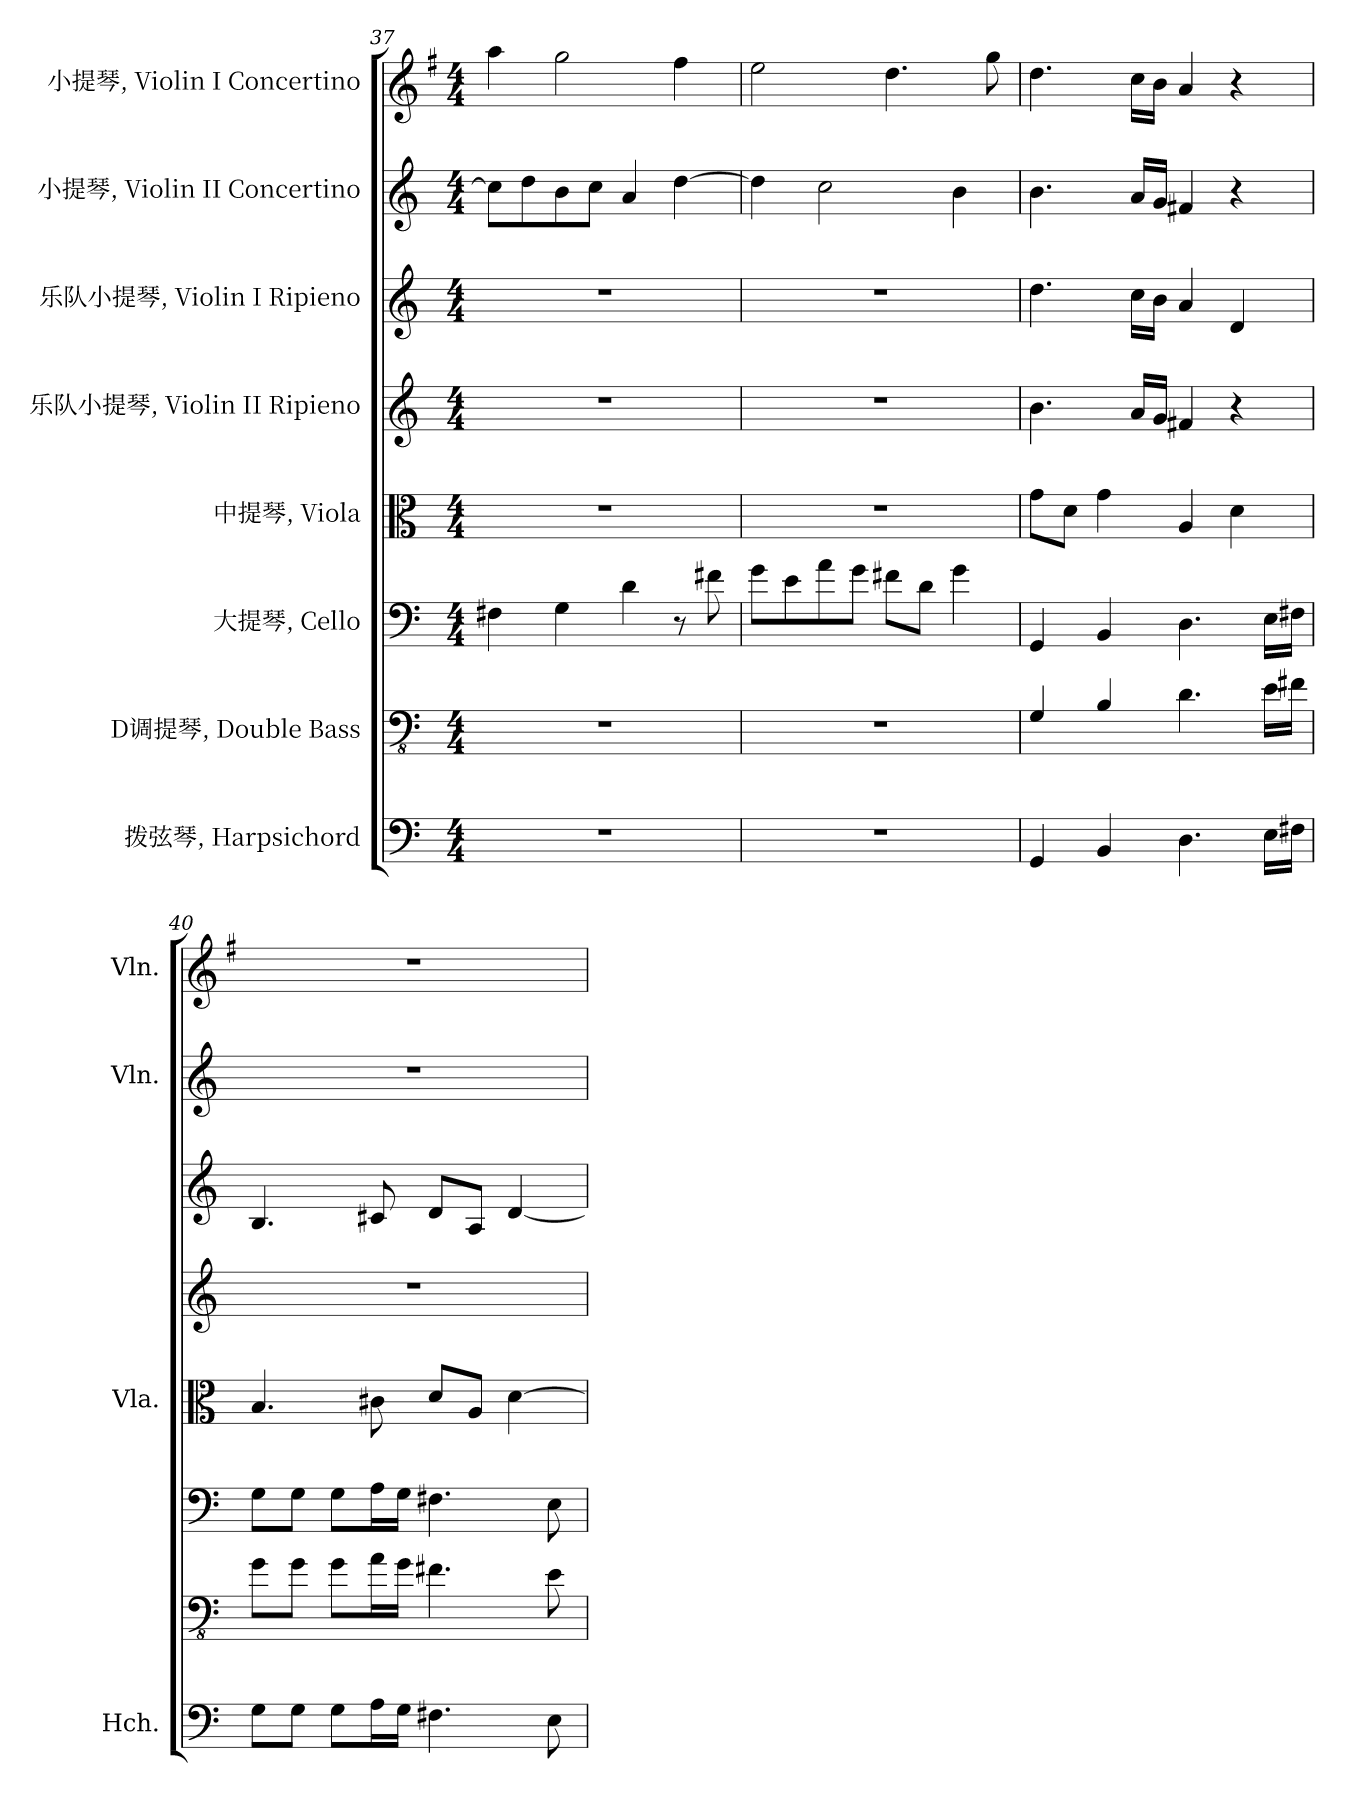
**kern	**kern	**kern	**kern	**kern	**kern	**kern	**kern
*part8	*part7	*part6	*part5	*part4	*part3	*part2	*part1
*staff8	*staff7	*staff6	*staff5	*staff4	*staff3	*staff2	*staff1
*I"拨弦琴, Harpsichord	*I"D调提琴, Double Bass	*I"大提琴, Cello	*I"中提琴, Viola	*I"乐队小提琴, Violin II Ripieno	*I"乐队小提琴, Violin I Ripieno	*I"小提琴, Violin II Concertino	*I"小提琴, Violin I Concertino
*I'Hch.	*	*	*I'Vla.	*	*	*I'Vln.	*I'Vln.
*clefF4	*clefFv4	*clefF4	*clefC3	*clefG2	*clefG2	*clefG2	*clefG2
*	*ITrd7c12	*	*	*	*	*	*
*k[]	*k[]	*k[]	*k[]	*k[]	*k[]	*k[]	*k[f#]
*M4/4	*M4/4	*M4/4	*M4/4	*M4/4	*M4/4	*M4/4	*M4/4
=37	=37	=37	=37	=37	=37	=37	=37
1r	1r	4F#X\	1r	1r	1r	8cc\L]	4aa\
.	.	.	.	.	.	8dd\	.
.	.	4G\	.	.	.	8b\	2gg\
.	.	.	.	.	.	8cc\J	.
.	.	4d\	.	.	.	4a/	.
.	.	8r	.	.	.	[4dd\	4ff#\
.	.	8f#X\	.	.	.	.	.
=38	=38	=38	=38	=38	=38	=38	=38
1r	1r	8g\L	1r	1r	1r	4dd\]	2ee\
.	.	8e\	.	.	.	.	.
.	.	8a\	.	.	.	2cc\	.
.	.	8g\J	.	.	.	.	.
.	.	8f#X\L	.	.	.	.	4.dd\
.	.	8d\J	.	.	.	.	.
.	.	4g\	.	.	.	4b\	.
.	.	.	.	.	.	.	8gg\
!!LO:PB:g=z
=39	=39	=39	=39	=39	=39	=39	=39
4GG/	4GGG/	4GG/	8g\L	4.b\	4.dd\	4.b\	4.dd\
.	.	.	8d\J	.	.	.	.
4BB/	4BBB/	4BB/	4g\	.	.	.	.
.	.	.	.	16a/LL	16cc\LL	16a/LL	16cc\LL
.	.	.	.	16g/JJ	16b\JJ	16g/JJ	16b\JJ
4.D\	4.DD\	4.D\	4A/	4f#X/	4a/	4f#X/	4a/
.	.	.	4d\	4r	4d/	4r	4r
16E\LL	16EE\LL	16E\LL	.	.	.	.	.
16F#X\JJ	16FF#X\JJ	16F#X\JJ	.	.	.	.	.
=40	=40	=40	=40	=40	=40	=40	=40
8G\L	8GG\L	8G\L	4.B/	1r	4.B/	1r	1r
8G\J	8GG\J	8G\J	.	.	.	.	.
8G\L	8GG\L	8G\L	.	.	.	.	.
16A\L	16AA\L	16A\L	8c#X\	.	8c#X/	.	.
16G\JJ	16GG\JJ	16G\JJ	.	.	.	.	.
4.F#X\	4.FF#X\	4.F#X\	8d/L	.	8d/L	.	.
.	.	.	8A/J	.	8A/J	.	.
.	.	.	[4d\	.	[4d/	.	.
8E\	8EE\	8E\	.	.	.	.	.
=	=	=	=	=	=	=	=
*-	*-	*-	*-	*-	*-	*-	*-
